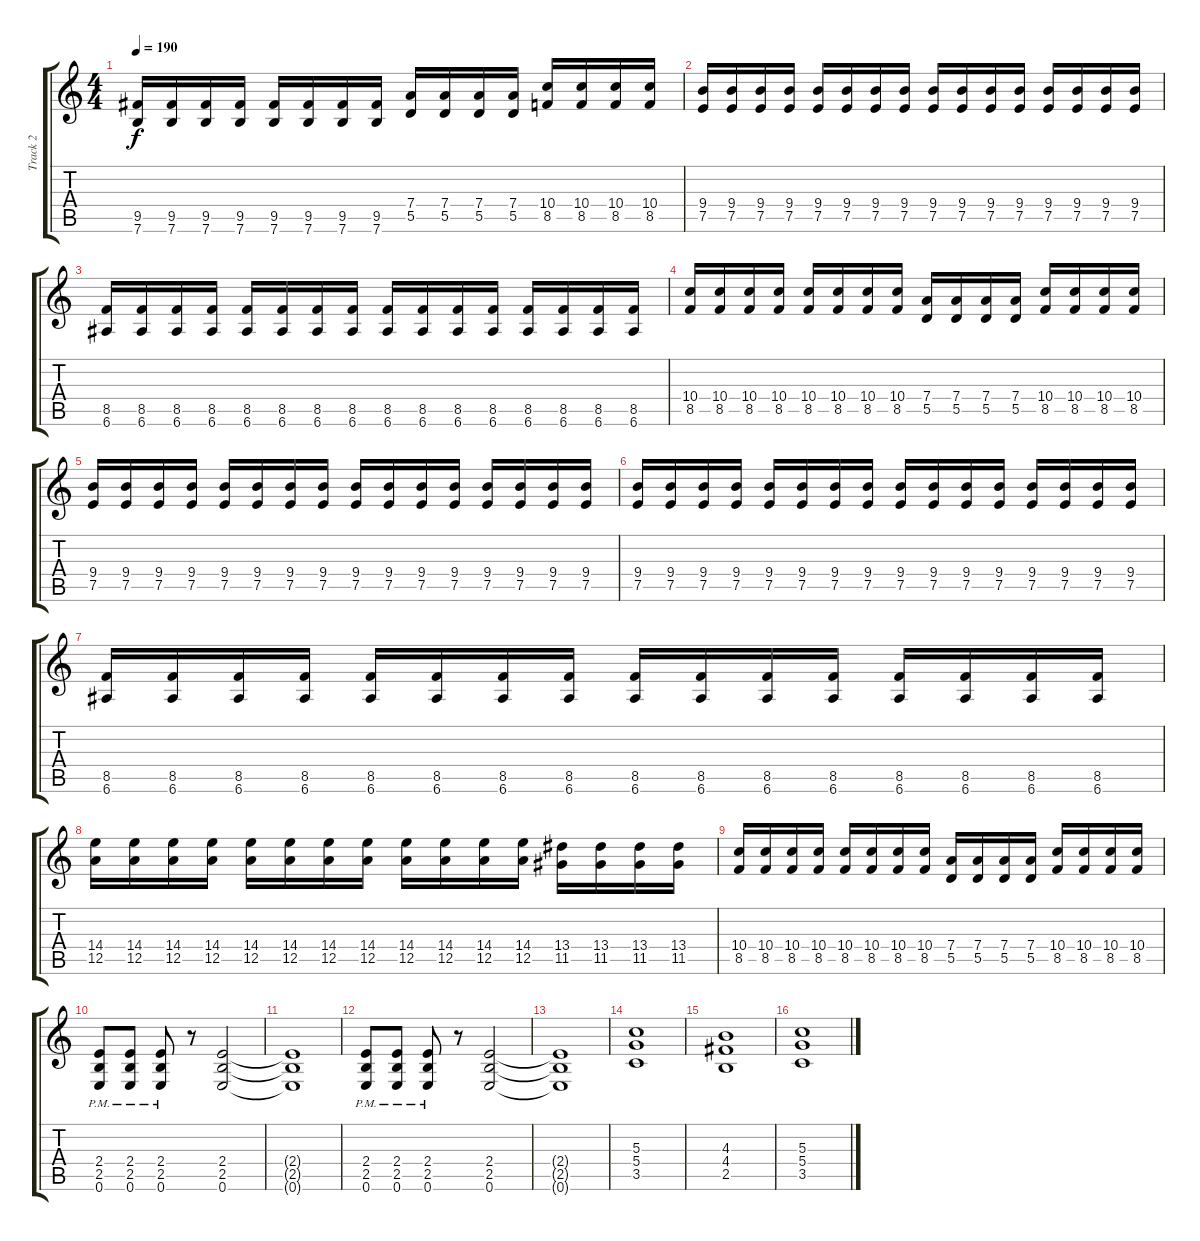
\track ("Track 2" "Track 2") {instrument distortionguitar}
\staff {score tabs}
\tuning (E4 B3 G3 D3 A2 E2) {hide}
\ts (4 4)
\tempo 190
\clef g2
\ks c
(9.5 7.6).16{dy f} (9.5 7.6).16 (9.5 7.6).16 (9.5 7.6).16 (9.5 7.6).16 (9.5 7.6).16 (9.5 7.6).16 (9.5 7.6).16 (7.4 5.5).16 (7.4 5.5).16 (7.4 5.5).16 (7.4 5.5).16 (10.4 8.5).16 (10.4 8.5).16 (10.4 8.5).16 (10.4 8.5).16 |
(9.4 7.5).16 (9.4 7.5).16 (9.4 7.5).16 (9.4 7.5).16 (9.4 7.5).16 (9.4 7.5).16 (9.4 7.5).16 (9.4 7.5).16 (9.4 7.5).16 (9.4 7.5).16 (9.4 7.5).16 (9.4 7.5).16 (9.4 7.5).16 (9.4 7.5).16 (9.4 7.5).16 (9.4 7.5).16 |
(8.5 6.6).16 (8.5 6.6).16 (8.5 6.6).16 (8.5 6.6).16 (8.5 6.6).16 (8.5 6.6).16 (8.5 6.6).16 (8.5 6.6).16 (8.5 6.6).16 (8.5 6.6).16 (8.5 6.6).16 (8.5 6.6).16 (8.5 6.6).16 (8.5 6.6).16 (8.5 6.6).16 (8.5 6.6).16 |
(10.4 8.5).16 (10.4 8.5).16 (10.4 8.5).16 (10.4 8.5).16 (10.4 8.5).16 (10.4 8.5).16 (10.4 8.5).16 (10.4 8.5).16 (7.4 5.5).16 (7.4 5.5).16 (7.4 5.5).16 (7.4 5.5).16 (10.4 8.5).16 (10.4 8.5).16 (10.4 8.5).16 (10.4 8.5).16 |
(9.4 7.5).16 (9.4 7.5).16 (9.4 7.5).16 (9.4 7.5).16 (9.4 7.5).16 (9.4 7.5).16 (9.4 7.5).16 (9.4 7.5).16 (9.4 7.5).16 (9.4 7.5).16 (9.4 7.5).16 (9.4 7.5).16 (9.4 7.5).16 (9.4 7.5).16 (9.4 7.5).16 (9.4 7.5).16 |
(9.4 7.5).16 (9.4 7.5).16 (9.4 7.5).16 (9.4 7.5).16 (9.4 7.5).16 (9.4 7.5).16 (9.4 7.5).16 (9.4 7.5).16 (9.4 7.5).16 (9.4 7.5).16 (9.4 7.5).16 (9.4 7.5).16 (9.4 7.5).16 (9.4 7.5).16 (9.4 7.5).16 (9.4 7.5).16 |
(8.5 6.6).16 (8.5 6.6).16 (8.5 6.6).16 (8.5 6.6).16 (8.5 6.6).16 (8.5 6.6).16 (8.5 6.6).16 (8.5 6.6).16 (8.5 6.6).16 (8.5 6.6).16 (8.5 6.6).16 (8.5 6.6).16 (8.5 6.6).16 (8.5 6.6).16 (8.5 6.6).16 (8.5 6.6).16 |
(14.4 12.5).16 (14.4 12.5).16 (14.4 12.5).16 (14.4 12.5).16 (14.4 12.5).16 (14.4 12.5).16 (14.4 12.5).16 (14.4 12.5).16 (14.4 12.5).16 (14.4 12.5).16 (14.4 12.5).16 (14.4 12.5).16 (13.4 11.5).16 (13.4 11.5).16 (13.4 11.5).16 (13.4 11.5).16 |
(10.4 8.5).16 (10.4 8.5).16 (10.4 8.5).16 (10.4 8.5).16 (10.4 8.5).16 (10.4 8.5).16 (10.4 8.5).16 (10.4 8.5).16 (7.4 5.5).16 (7.4 5.5).16 (7.4 5.5).16 (7.4 5.5).16 (10.4 8.5).16 (10.4 8.5).16 (10.4 8.5).16 (10.4 8.5).16 |
(2.4 2.5 0.6{pm}).8 (2.4 2.5 0.6{pm}).8 (2.4 2.5 0.6{pm}).8 r.8 (2.4 2.5 0.6).2 |
(2.4{t} 2.5{t} 0.6{t}).1 |
(2.4 2.5 0.6{pm}).8 (2.4 2.5 0.6{pm}).8 (2.4 2.5 0.6{pm}).8 r.8 (2.4 2.5 0.6).2 |
(2.4{t} 2.5{t} 0.6{t}).1 |
(5.3 5.4 3.5).1 |
(4.3 4.4 2.5).1 |
(5.3 5.4 3.5).1
